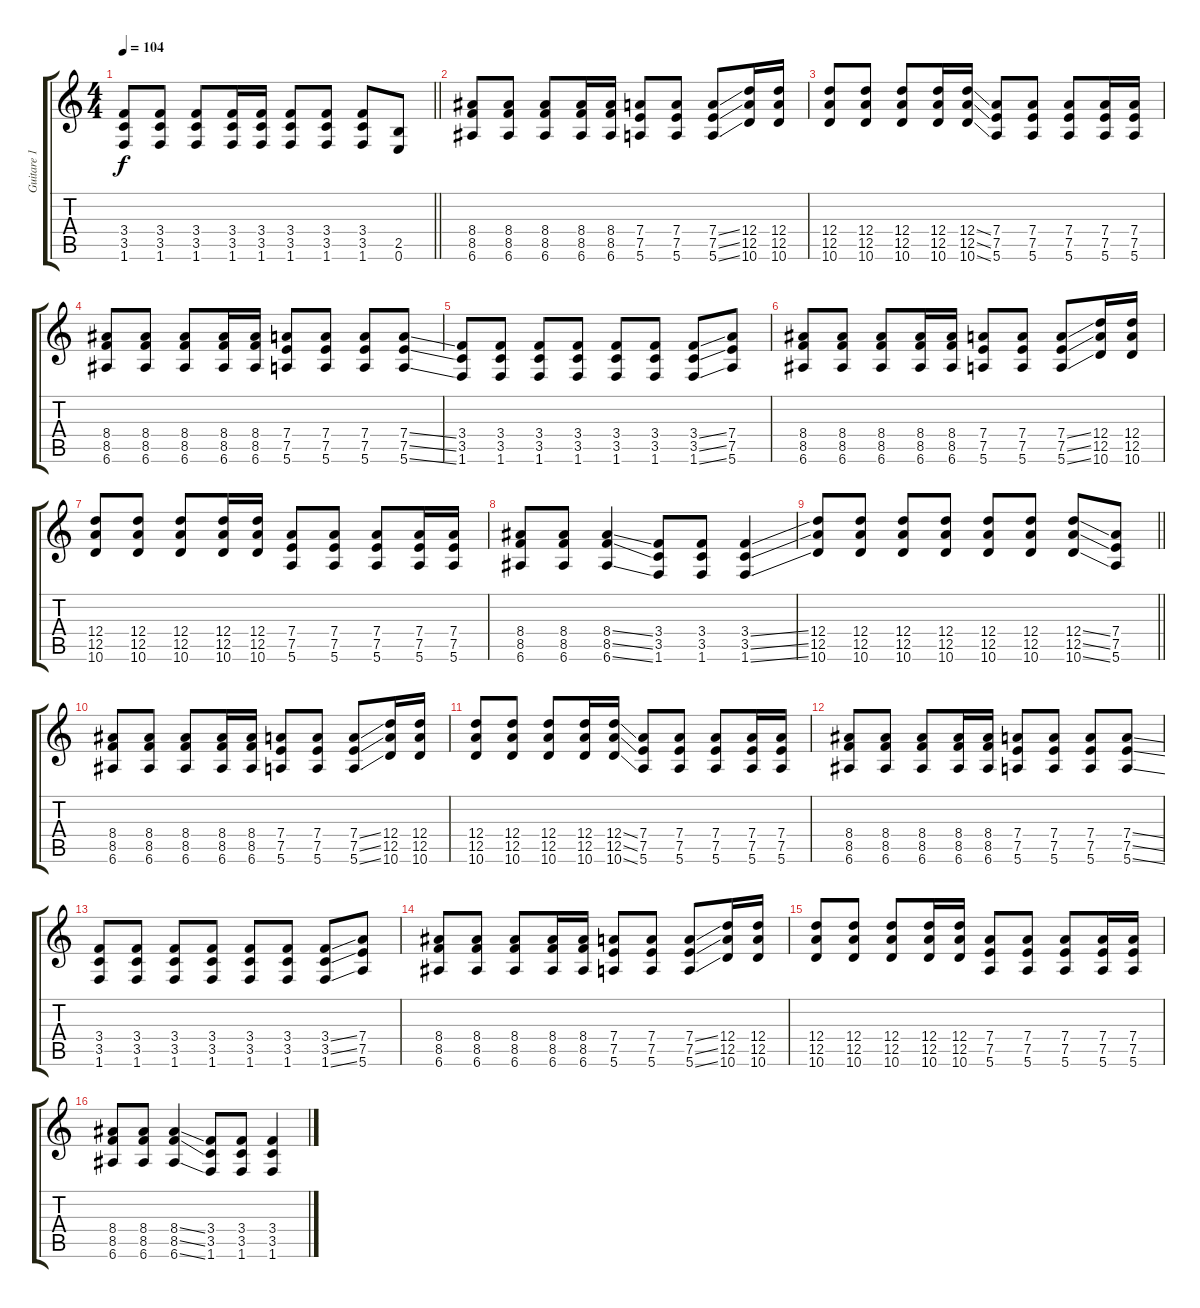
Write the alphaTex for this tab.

\track ("Guitare 1" "Guitare 1") {instrument distortionguitar}
\staff {score tabs}
\tuning (E4 B3 G3 D3 A2 E2) {hide}
\ts (4 4)
\tempo 104
\clef g2
\barLineRight lightlight
\ks c
(3.4 3.5 1.6).8{dy f} (3.4 3.5 1.6).8 (3.4 3.5 1.6).8 (3.4 3.5 1.6).16 (3.4 3.5 1.6).16 (3.4 3.5 1.6).8 (3.4 3.5 1.6).8 (3.4 3.5 1.6).8 (2.5 0.6).8 |
(8.4 8.5 6.6).8 (8.4 8.5 6.6).8 (8.4 8.5 6.6).8 (8.4 8.5 6.6).16 (8.4 8.5 6.6).16 (7.4 7.5 5.6).8 (7.4 7.5 5.6).8 (7.4{ss} 7.5{ss} 5.6{ss}).8 (12.4 12.5 10.6).16 (12.4 12.5 10.6).16 |
(12.4 12.5 10.6).8 (12.4 12.5 10.6).8 (12.4 12.5 10.6).8 (12.4 12.5 10.6).16 (12.4{ss} 12.5{ss} 10.6{ss}).16 (7.4 7.5 5.6).8 (7.4 7.5 5.6).8 (7.4 7.5 5.6).8 (7.4 7.5 5.6).16 (7.4 7.5 5.6).16 |
(8.4 8.5 6.6).8 (8.4 8.5 6.6).8 (8.4 8.5 6.6).8 (8.4 8.5 6.6).16 (8.4 8.5 6.6).16 (7.4 7.5 5.6).8 (7.4 7.5 5.6).8 (7.4 7.5 5.6).8 (7.4{ss} 7.5{ss} 5.6{ss}).8 |
(3.4 3.5 1.6).8 (3.4 3.5 1.6).8 (3.4 3.5 1.6).8 (3.4 3.5 1.6).8 (3.4 3.5 1.6).8 (3.4 3.5 1.6).8 (3.4{ss} 3.5{ss} 1.6{ss}).8 (7.4 7.5 5.6).8 |
(8.4 8.5 6.6).8 (8.4 8.5 6.6).8 (8.4 8.5 6.6).8 (8.4 8.5 6.6).16 (8.4 8.5 6.6).16 (7.4 7.5 5.6).8 (7.4 7.5 5.6).8 (7.4{ss} 7.5{ss} 5.6{ss}).8 (12.4 12.5 10.6).16 (12.4 12.5 10.6).16 |
(12.4 12.5 10.6).8 (12.4 12.5 10.6).8 (12.4 12.5 10.6).8 (12.4 12.5 10.6).16 (12.4 12.5 10.6).16 (7.4 7.5 5.6).8 (7.4 7.5 5.6).8 (7.4 7.5 5.6).8 (7.4 7.5 5.6).16 (7.4 7.5 5.6).16 |
(8.4 8.5 6.6).8 (8.4 8.5 6.6).8 (8.4{ss} 8.5{ss} 6.6{ss}).4 (3.4 3.5 1.6).8 (3.4 3.5 1.6).8 (3.4{ss} 3.5{ss} 1.6{ss}).4 |
\barLineRight lightlight
(12.4 12.5 10.6).8 (12.4 12.5 10.6).8 (12.4 12.5 10.6).8 (12.4 12.5 10.6).8 (12.4 12.5 10.6).8 (12.4 12.5 10.6).8 (12.4{ss} 12.5{ss} 10.6{ss}).8 (7.4 7.5 5.6).8 |
(8.4 8.5 6.6).8 (8.4 8.5 6.6).8 (8.4 8.5 6.6).8 (8.4 8.5 6.6).16 (8.4 8.5 6.6).16 (7.4 7.5 5.6).8 (7.4 7.5 5.6).8 (7.4{ss} 7.5{ss} 5.6{ss}).8 (12.4 12.5 10.6).16 (12.4 12.5 10.6).16 |
(12.4 12.5 10.6).8 (12.4 12.5 10.6).8 (12.4 12.5 10.6).8 (12.4 12.5 10.6).16 (12.4{ss} 12.5{ss} 10.6{ss}).16 (7.4 7.5 5.6).8 (7.4 7.5 5.6).8 (7.4 7.5 5.6).8 (7.4 7.5 5.6).16 (7.4 7.5 5.6).16 |
(8.4 8.5 6.6).8 (8.4 8.5 6.6).8 (8.4 8.5 6.6).8 (8.4 8.5 6.6).16 (8.4 8.5 6.6).16 (7.4 7.5 5.6).8 (7.4 7.5 5.6).8 (7.4 7.5 5.6).8 (7.4{ss} 7.5{ss} 5.6{ss}).8 |
(3.4 3.5 1.6).8 (3.4 3.5 1.6).8 (3.4 3.5 1.6).8 (3.4 3.5 1.6).8 (3.4 3.5 1.6).8 (3.4 3.5 1.6).8 (3.4{ss} 3.5{ss} 1.6{ss}).8 (7.4 7.5 5.6).8 |
(8.4 8.5 6.6).8 (8.4 8.5 6.6).8 (8.4 8.5 6.6).8 (8.4 8.5 6.6).16 (8.4 8.5 6.6).16 (7.4 7.5 5.6).8 (7.4 7.5 5.6).8 (7.4{ss} 7.5{ss} 5.6{ss}).8 (12.4 12.5 10.6).16 (12.4 12.5 10.6).16 |
(12.4 12.5 10.6).8 (12.4 12.5 10.6).8 (12.4 12.5 10.6).8 (12.4 12.5 10.6).16 (12.4 12.5 10.6).16 (7.4 7.5 5.6).8 (7.4 7.5 5.6).8 (7.4 7.5 5.6).8 (7.4 7.5 5.6).16 (7.4 7.5 5.6).16 |
(8.4 8.5 6.6).8 (8.4 8.5 6.6).8 (8.4{ss} 8.5{ss} 6.6{ss}).4 (3.4 3.5 1.6).8 (3.4 3.5 1.6).8 (3.4{ss} 3.5{ss} 1.6{ss}).4
